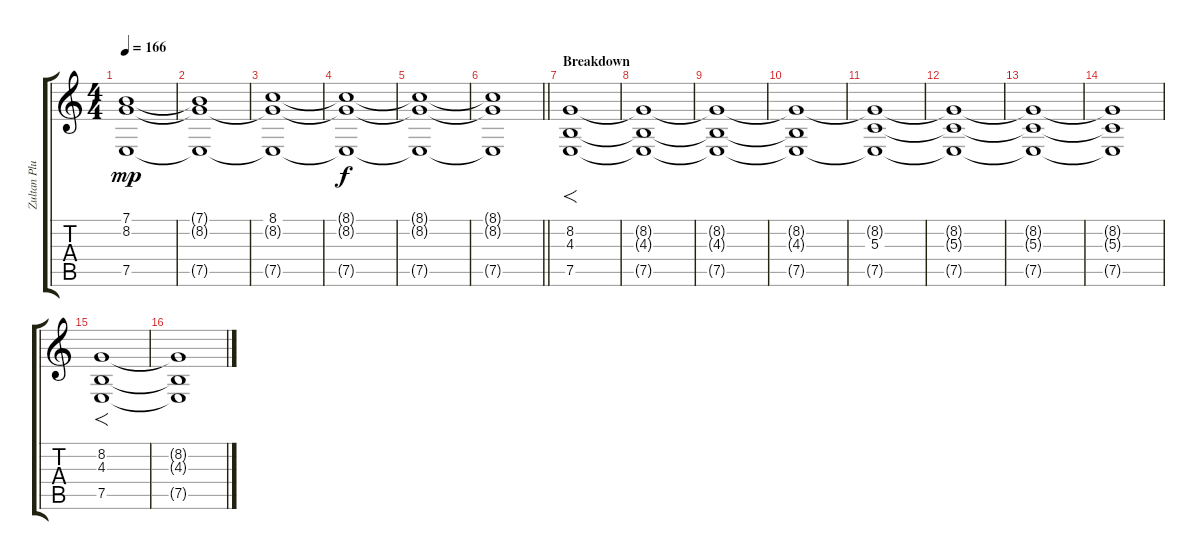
\track ("Zultan Pluto (Keyboard)" "Zultan Plu") {instrument synthvoice}
\staff {score tabs}
\tuning (E4 B3 G3 D3 A2 E2) {hide}
\ts (4 4)
\tempo 166
\clef g2
\ks c
(7.1{t} 8.2{t} 7.5{t}).1{dy mp} |
(7.1{t} 8.2{t} 7.5{t}).1 |
(8.1 8.2{t} 7.5{t}).1 |
(8.1{t} 8.2{t} 7.5{t}).1{dy f} |
(8.1{t} 8.2{t} 7.5{t}).1 |
\barLineRight lightlight
(8.1{t} 8.2{t} 7.5{t}).1 |
\section ("" "Breakdown")
(8.2 4.3 7.5).1{f} |
(8.2{t} 4.3{t} 7.5{t}).1 |
(8.2{t} 4.3{t} 7.5{t}).1 |
(8.2{t} 4.3{t} 7.5{t}).1 |
(8.2{t} 5.3 7.5{t}).1 |
(8.2{t} 5.3{t} 7.5{t}).1 |
(8.2{t} 5.3{t} 7.5{t}).1 |
(8.2{t} 5.3{t} 7.5{t}).1 |
(8.2 4.3 7.5).1{f} |
(8.2{t} 4.3{t} 7.5{t}).1
